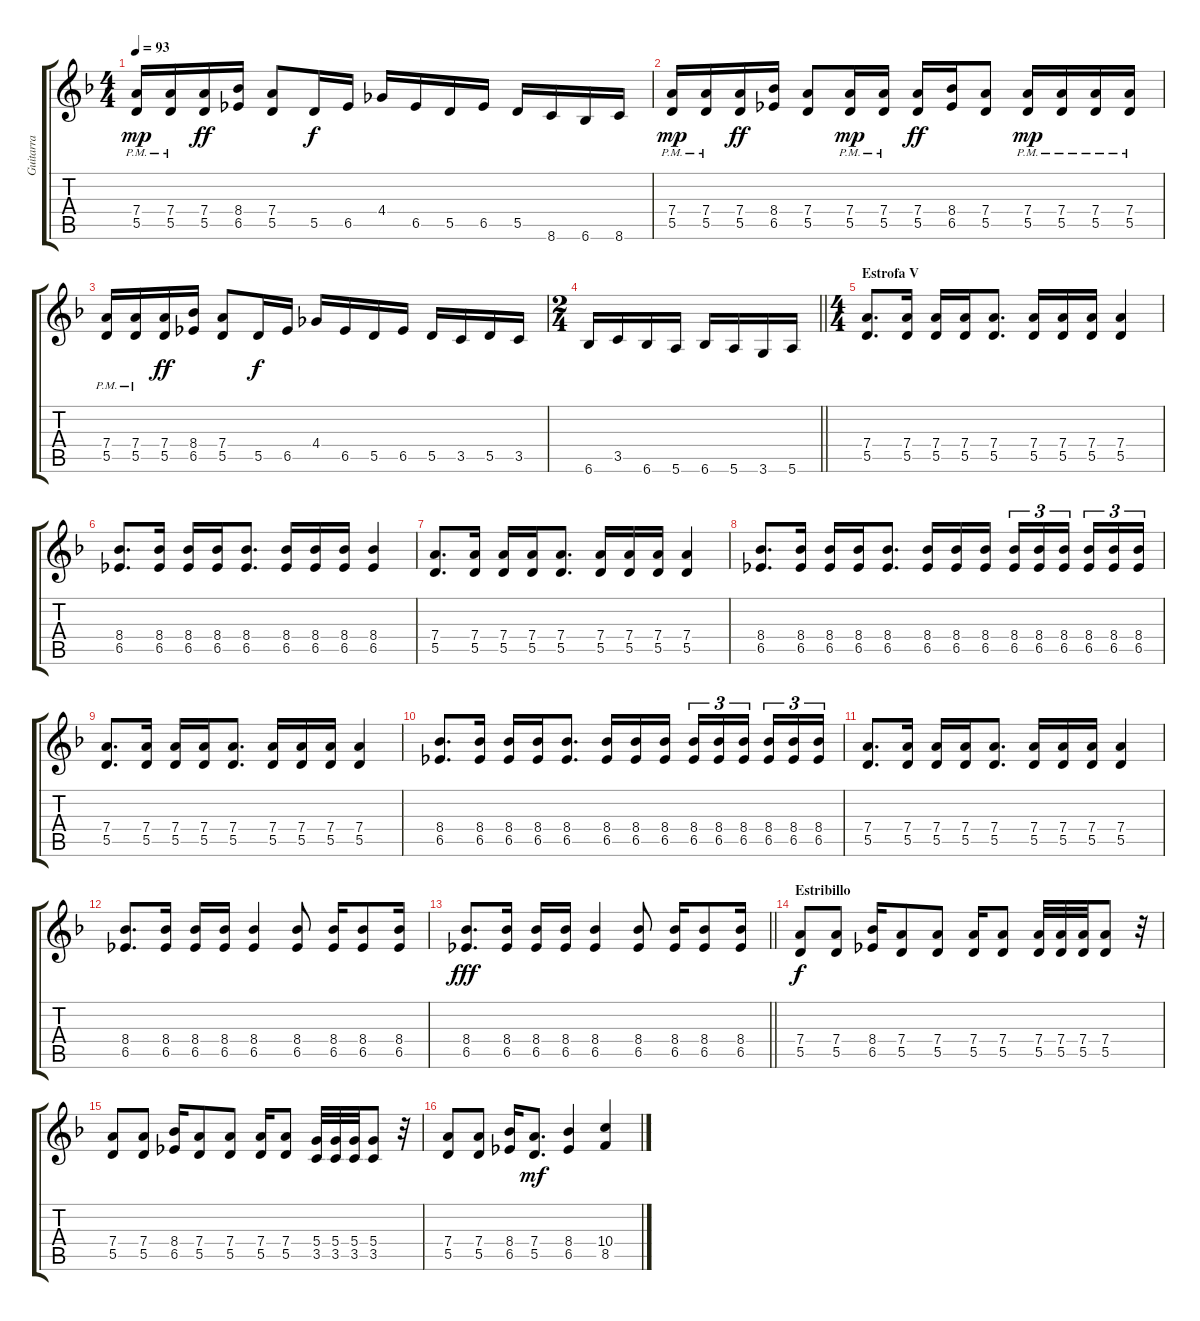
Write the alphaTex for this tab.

\track ("Guitarra" "Guitarra") {instrument distortionguitar}
\staff {score tabs}
\tuning (E4 B3 G3 D3 A2 E2) {hide}
\ts (4 4)
\tempo 93
\clef g2
\ks dminor
(7.4{pm} 5.5{pm}).16{dy mp} (7.4{pm} 5.5{pm}).16 (7.4 5.5).16{dy ff} (8.4 6.5).16 (7.4 5.5).8 5.5.16{dy f} 6.5.16 4.4.16 6.5.16 5.5.16 6.5.16 5.5.16 8.6.16 6.6.16 8.6.16 |
(7.4{pm} 5.5{pm}).16{dy mp} (7.4{pm} 5.5{pm}).16 (7.4 5.5).16{dy ff} (8.4 6.5).16 (7.4 5.5).8 (7.4{pm} 5.5{pm}).16{dy mp} (7.4{pm} 5.5{pm}).16 (7.4 5.5).16{dy ff} (8.4 6.5).16 (7.4 5.5).8 (7.4{pm} 5.5{pm}).16{dy mp} (7.4{pm} 5.5{pm}).16 (7.4{pm} 5.5{pm}).16 (7.4{pm} 5.5).16 |
(7.4{pm} 5.5{pm}).16 (7.4{pm} 5.5{pm}).16 (7.4 5.5).16{dy ff} (8.4 6.5).16 (7.4 5.5).8 5.5.16{dy f} 6.5.16 4.4.16 6.5.16 5.5.16 6.5.16 5.5.16 3.5.16 5.5.16 3.5.16 |
\ts (2 4)
\barLineRight lightlight
6.6.16 3.5.16 6.6.16 5.6.16 6.6.16 5.6.16 3.6.16 5.6.16 |
\ts (4 4)
\section ("" "Estrofa V")
(7.4 5.5).8{d volume 12 balance 4} (7.4 5.5).16 (7.4 5.5).16 (7.4 5.5).16 (7.4 5.5).8{d} (7.4 5.5).16 (7.4 5.5).16 (7.4 5.5).16 (7.4 5.5).4 |
(8.4 6.5).8{d} (8.4 6.5).16 (8.4 6.5).16 (8.4 6.5).16 (8.4 6.5).8{d} (8.4 6.5).16 (8.4 6.5).16 (8.4 6.5).16 (8.4 6.5).4 |
(7.4 5.5).8{d} (7.4 5.5).16 (7.4 5.5).16 (7.4 5.5).16 (7.4 5.5).8{d} (7.4 5.5).16 (7.4 5.5).16 (7.4 5.5).16 (7.4 5.5).4 |
(8.4 6.5).8{d} (8.4 6.5).16 (8.4 6.5).16 (8.4 6.5).16 (8.4 6.5).8{d} (8.4 6.5).16 (8.4 6.5).16 (8.4 6.5).16 (8.4 6.5).16{tu (3 2)} (8.4 6.5).16{tu (3 2)} (8.4 6.5).16{tu (3 2) beam splitsecondary} (8.4 6.5).16{tu (3 2)} (8.4 6.5).16{tu (3 2)} (8.4 6.5).16{tu (3 2)} |
(7.4 5.5).8{d} (7.4 5.5).16 (7.4 5.5).16 (7.4 5.5).16 (7.4 5.5).8{d} (7.4 5.5).16 (7.4 5.5).16 (7.4 5.5).16 (7.4 5.5).4 |
(8.4 6.5).8{d} (8.4 6.5).16 (8.4 6.5).16 (8.4 6.5).16 (8.4 6.5).8{d} (8.4 6.5).16 (8.4 6.5).16 (8.4 6.5).16 (8.4 6.5).16{tu (3 2)} (8.4 6.5).16{tu (3 2)} (8.4 6.5).16{tu (3 2) beam splitsecondary} (8.4 6.5).16{tu (3 2)} (8.4 6.5).16{tu (3 2)} (8.4 6.5).16{tu (3 2)} |
(7.4 5.5).8{d} (7.4 5.5).16 (7.4 5.5).16 (7.4 5.5).16 (7.4 5.5).8{d} (7.4 5.5).16 (7.4 5.5).16 (7.4 5.5).16 (7.4 5.5).4 |
(8.4 6.5).8{d} (8.4 6.5).16 (8.4 6.5).16 (8.4 6.5).16 (8.4 6.5).4 (8.4 6.5).8 (8.4 6.5).16 (8.4 6.5).8 (8.4 6.5).16 |
\barLineRight lightlight
(8.4 6.5).8{d dy fff} (8.4 6.5).16 (8.4 6.5).16 (8.4 6.5).16 (8.4 6.5).4 (8.4 6.5).8 (8.4 6.5).16 (8.4 6.5).8 (8.4 6.5).16 |
\section ("" "Estribillo")
(7.4 5.5).8{dy f} (7.4 5.5).8 (8.4 6.5).16 (7.4 5.5).8 (7.4 5.5).8 (7.4 5.5).16 (7.4 5.5).8 (7.4 5.5).32 (7.4 5.5).32 (7.4 5.5).32 (7.4 5.5).8 r.32 |
(7.4 5.5).8 (7.4 5.5).8 (8.4 6.5).16 (7.4 5.5).8 (7.4 5.5).8 (7.4 5.5).16 (7.4 5.5).8 (5.4 3.5).32 (5.4 3.5).32 (5.4 3.5).32 (5.4 3.5).8 r.32 |
(7.4 5.5).8 (7.4 5.5).8 (8.4 6.5).16 (7.4 5.5).8{d dy mf} (8.4 6.5).4 (10.4 8.5).4
